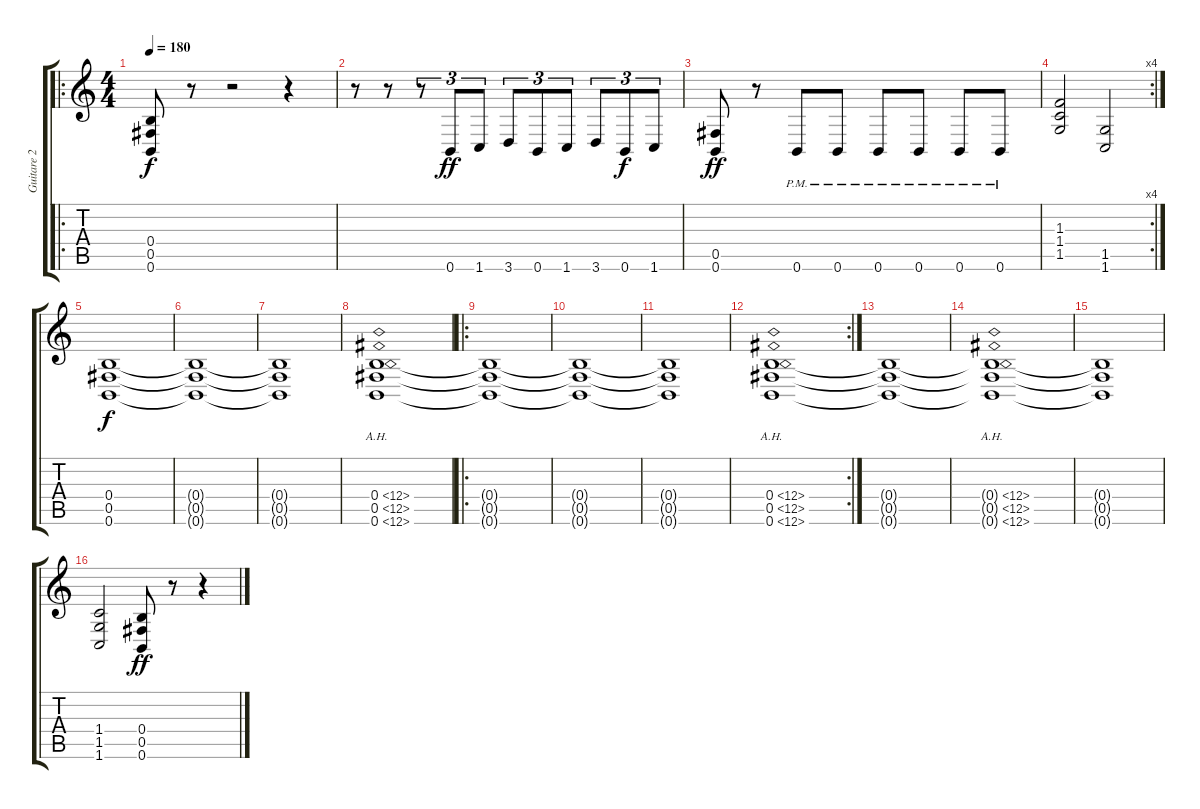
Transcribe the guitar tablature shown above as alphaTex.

\track ("Guitare 2" "Guitare 2") {instrument distortionguitar}
\staff {score tabs}
\tuning (Db4 Ab3 E3 B2 Gb2 B1) {hide}
\ro
\ts (4 4)
\tempo 180
\clef g2
\ks c
(0.4 0.5 0.6).8{dy f} r.8 r.2 r.4 |
r.8 r.8 r.8{tu (3 2)} 0.6.8{tu (3 2) dy ff} 1.6.8{tu (3 2)} 3.6.8{tu (3 2)} 0.6.8{tu (3 2)} 1.6.8{tu (3 2)} 3.6.8{tu (3 2)} 0.6.8{tu (3 2) dy f} 1.6.8{tu (3 2)} |
(0.5 0.6).8{dy ff} r.8 0.6{pm}.8 0.6{pm}.8 0.6{pm}.8 0.6{pm}.8 0.6{pm}.8 0.6{pm}.8 |
\rc 4
(1.3 1.4 1.5).2 (1.5 1.6).2 |
(0.4 0.5 0.6).1{dy f} |
(0.4{t} 0.5{t} 0.6{t}).1 |
(0.4{t} 0.5{t} 0.6{t}).1 |
(0.4{ah 12} 0.5{ah 12} 0.6{ah 12}).1 |
\ro
(0.4{t} 0.5{t} 0.6{t}).1 |
(0.4{t} 0.5{t} 0.6{t}).1 |
(0.4{t} 0.5{t} 0.6{t}).1 |
\rc 2
(0.4{ah 12} 0.5{ah 12} 0.6{ah 12}).1 |
(0.4{t} 0.5{t} 0.6{t}).1 |
(0.4{ah 12 t} 0.5{ah 12 t} 0.6{ah 12 t}).1 |
(0.4{t} 0.5{t} 0.6{t}).1 |
(1.4 1.5 1.6).2 (0.4 0.5 0.6).8{dy ff} r.8 r.4
